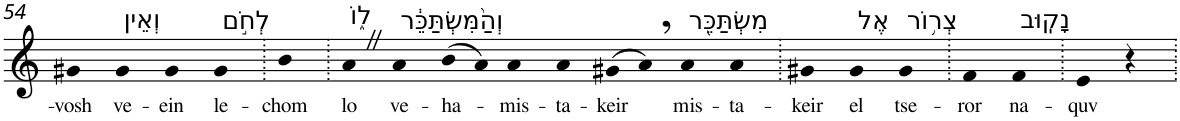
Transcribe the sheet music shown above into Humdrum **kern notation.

**kern	**text
*part1	*part1
*staff1	*staff1
*I"Piano	*
*I'Pno	*
!!LO:PB:g=z
*clefG2	*
*k[]	*
=54	=54
!	!LO:LY:b
4g#X	-vosh
!LO:TX:a:t=וְאֵין	!
!	!LO:LY:b
4g#	ve-
!	!LO:LY:b
4g#	-ein
!LO:TX:a:t=לְחֹ֣ם	!
!	!LO:LY:b
4g#	le-
=55.	=55.
!	!LO:LY:b
4b	-chom
=56.	=56.
!LO:TX:a:t=ל֑וֹ	!
!	!LO:LY:b
4aZ	lo
!LO:TX:a:t=וְהַ֨מִּשְׂתַּכֵּ֔ר	!
!	!LO:LY:b
4a	ve-
!	!LO:LY:b
(>8b	-ha-
8a)	.
!	!LO:LY:b
4a	-mis-
!	!LO:LY:b
4a	-ta-
!	!LO:LY:b
(>8g#X	-keir
8a,)	.
!LO:TX:a:t=מִשְׂתַּכֵּ֖ר	!
!	!LO:LY:b
4a	mis-
!	!LO:LY:b
4a	-ta-
=57.	=57.
!	!LO:LY:b
4g#X	-keir
!LO:TX:a:t=אֶל	!
!	!LO:LY:b
4g#	el
!LO:TX:a:t=צְר֥וֹר	!
!	!LO:LY:b
4g#	tse-
=58.	=58.
!	!LO:LY:b
4f	-ror
!LO:TX:a:t=נָקֽוּב	!
!	!LO:LY:b
4f	na-
=59.	=59.
!	!LO:LY:b
4e	-quv
4r	.
=.	=.
*-	*-
